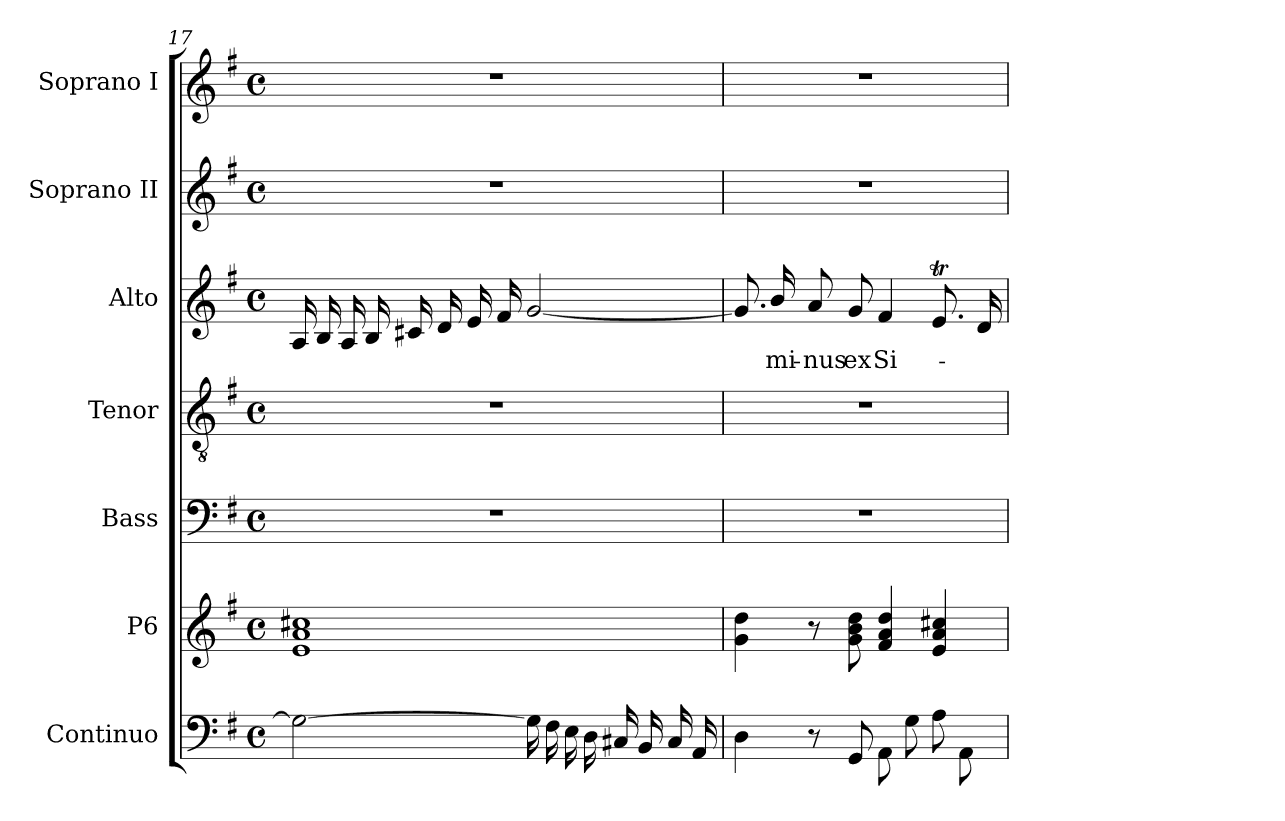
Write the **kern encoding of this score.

**kern	**kern	**kern	**kern	**kern	**text	**kern	**kern
*part7	*part6	*part5	*part4	*part3	*part3	*part2	*part1
*staff7	*staff6	*staff5	*staff4	*staff3	*staff3	*staff2	*staff1
*I"Continuo	*I"P6	*I"Bass	*I"Tenor	*I"Alto	*	*I"Soprano II	*I"Soprano I
*	*	*I'B.	*I'T.	*I'A.	*	*I'S.	*I'S.
!!LO:LB:g=z
*clefF4	*clefG2	*clefF4	*clefGv2	*clefG2	*	*clefG2	*clefG2
*	*	*	*ITrd7c12	*	*	*	*
*k[f#]	*k[f#]	*k[f#]	*k[f#]	*k[f#]	*	*k[f#]	*k[f#]
*G:	*G:	*G:	*G:	*G:	*	*G:	*G:
*M4/4	*M4/4	*M4/4	*M4/4	*M4/4	*	*M4/4	*M4/4
*met(c)	*met(c)	*met(c)	*met(c)	*met(c)	*	*met(c)	*met(c)
=17	=17	=17	=17	=17	=17	=17	=17
2Gi\_>	1ei 1ai 1cc#Xi	1r	1r	16Ai/	.	1r	1r
.	.	.	.	16Bi/	.	.	.
.	.	.	.	16Ai/	.	.	.
.	.	.	.	16Bi/	.	.	.
.	.	.	.	16c#Xi/	.	.	.
.	.	.	.	16di/	.	.	.
.	.	.	.	16ei/	.	.	.
.	.	.	.	16f#i/	.	.	.
16Gi\]	.	.	.	[<2gi/	.	.	.
16F#i\	.	.	.	.	.	.	.
16Ei\	.	.	.	.	.	.	.
16Di\	.	.	.	.	.	.	.
16C#Xi/	.	.	.	.	.	.	.
16BBi/	.	.	.	.	.	.	.
16C#i/	.	.	.	.	.	.	.
16AAi/	.	.	.	.	.	.	.
=18	=18	=18	=18	=18	=18	=18	=18
4Di\	4gi\ 4ddi	1r	1r	8.gi/]	.	1r	1r
!	!	!	!	!	!LO:LY:b:color=#000000	!	!
.	.	.	.	16bi/	-mi-	.	.
!	!	!	!	!	!LO:LY:b:color=#000000	!	!
8r	8r	.	.	8ai/	-nus	.	.
!	!	!	!	!	!LO:LY:b:color=#000000	!	!
8GGi/	8gi\ 8bi 8ddi	.	.	8gi/	ex	.	.
!	!	!	!	!	!LO:LY:b:color=#000000	!	!
8AAi\	4f#i/ 4ai 4ddi	.	.	4f#i/	Si-	.	.
8Gi\	.	.	.	.	.	.	.
8Ai\	4ei/ 4ai 4cc#Xi	.	.	8.eTi/	.	.	.
8AAi\	.	.	.	.	.	.	.
.	.	.	.	16di/	.	.	.
=	=	=	=	=	=	=	=
*-	*-	*-	*-	*-	*-	*-	*-
